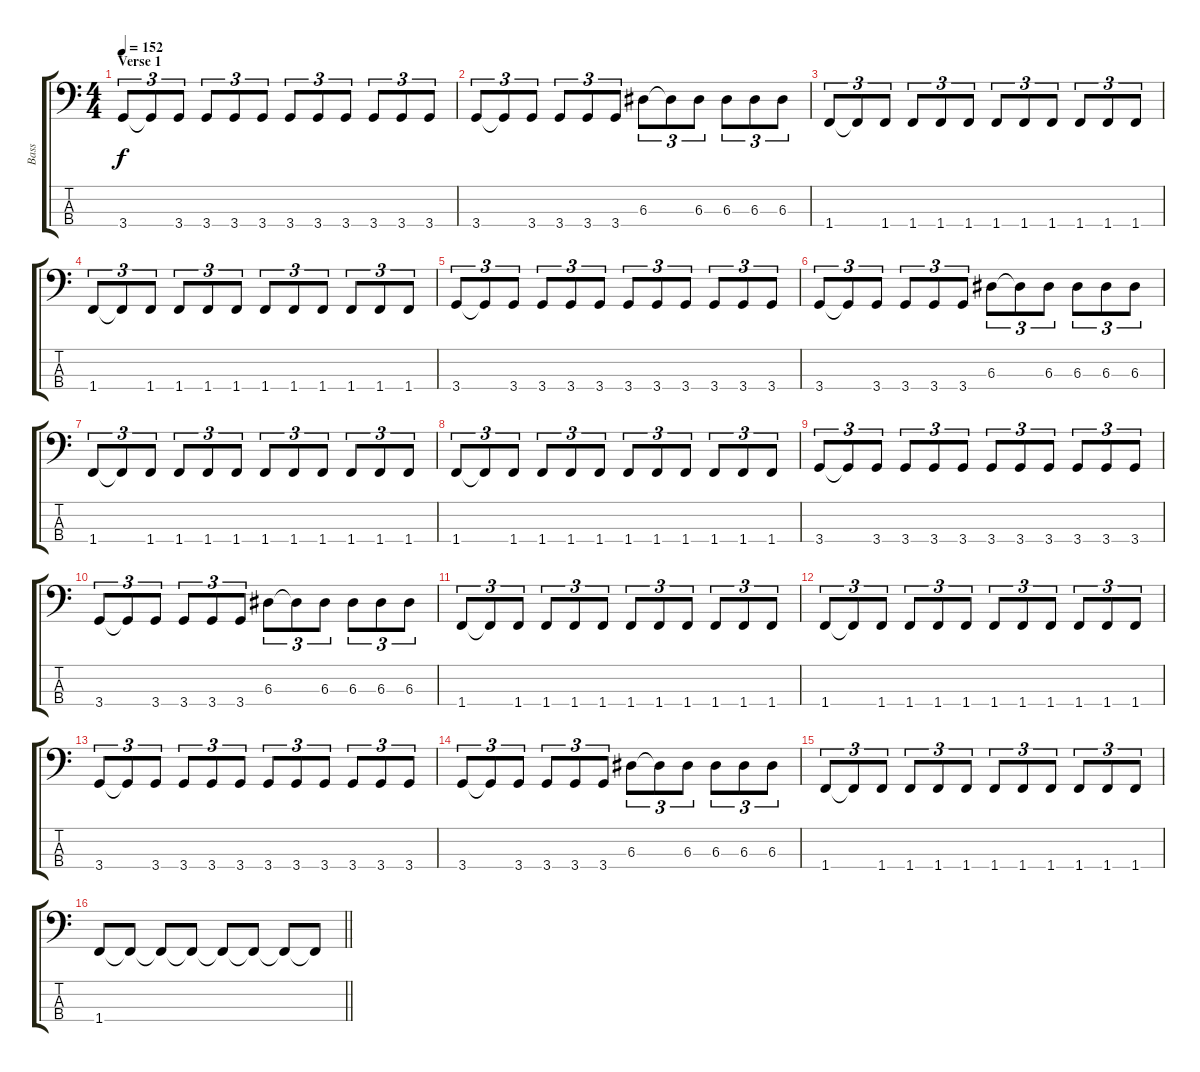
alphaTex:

\track ("Bass" "Bass") {instrument electricbassfinger}
\staff {score tabs}
\tuning (G2 D2 A1 E1) {hide}
\ts (4 4)
\section ("" "Verse 1")
\tempo 152
\clef f4
\ks c
3.4.8{tu (3 2) dy f} 3.4{t}.8{tu (3 2)} 3.4.8{tu (3 2)} 3.4.8{tu (3 2)} 3.4.8{tu (3 2)} 3.4.8{tu (3 2)} 3.4.8{tu (3 2)} 3.4.8{tu (3 2)} 3.4.8{tu (3 2)} 3.4.8{tu (3 2)} 3.4.8{tu (3 2)} 3.4.8{tu (3 2)} |
3.4.8{tu (3 2)} 3.4{t}.8{tu (3 2)} 3.4.8{tu (3 2)} 3.4.8{tu (3 2)} 3.4.8{tu (3 2)} 3.4.8{tu (3 2)} 6.3.8{tu (3 2)} 6.3{t}.8{tu (3 2)} 6.3.8{tu (3 2)} 6.3.8{tu (3 2)} 6.3.8{tu (3 2)} 6.3.8{tu (3 2)} |
1.4.8{tu (3 2)} 1.4{t}.8{tu (3 2)} 1.4.8{tu (3 2)} 1.4.8{tu (3 2)} 1.4.8{tu (3 2)} 1.4.8{tu (3 2)} 1.4.8{tu (3 2)} 1.4.8{tu (3 2)} 1.4.8{tu (3 2)} 1.4.8{tu (3 2)} 1.4.8{tu (3 2)} 1.4.8{tu (3 2)} |
1.4.8{tu (3 2)} 1.4{t}.8{tu (3 2)} 1.4.8{tu (3 2)} 1.4.8{tu (3 2)} 1.4.8{tu (3 2)} 1.4.8{tu (3 2)} 1.4.8{tu (3 2)} 1.4.8{tu (3 2)} 1.4.8{tu (3 2)} 1.4.8{tu (3 2)} 1.4.8{tu (3 2)} 1.4.8{tu (3 2)} |
3.4.8{tu (3 2)} 3.4{t}.8{tu (3 2)} 3.4.8{tu (3 2)} 3.4.8{tu (3 2)} 3.4.8{tu (3 2)} 3.4.8{tu (3 2)} 3.4.8{tu (3 2)} 3.4.8{tu (3 2)} 3.4.8{tu (3 2)} 3.4.8{tu (3 2)} 3.4.8{tu (3 2)} 3.4.8{tu (3 2)} |
3.4.8{tu (3 2)} 3.4{t}.8{tu (3 2)} 3.4.8{tu (3 2)} 3.4.8{tu (3 2)} 3.4.8{tu (3 2)} 3.4.8{tu (3 2)} 6.3.8{tu (3 2)} 6.3{t}.8{tu (3 2)} 6.3.8{tu (3 2)} 6.3.8{tu (3 2)} 6.3.8{tu (3 2)} 6.3.8{tu (3 2)} |
1.4.8{tu (3 2)} 1.4{t}.8{tu (3 2)} 1.4.8{tu (3 2)} 1.4.8{tu (3 2)} 1.4.8{tu (3 2)} 1.4.8{tu (3 2)} 1.4.8{tu (3 2)} 1.4.8{tu (3 2)} 1.4.8{tu (3 2)} 1.4.8{tu (3 2)} 1.4.8{tu (3 2)} 1.4.8{tu (3 2)} |
1.4.8{tu (3 2)} 1.4{t}.8{tu (3 2)} 1.4.8{tu (3 2)} 1.4.8{tu (3 2)} 1.4.8{tu (3 2)} 1.4.8{tu (3 2)} 1.4.8{tu (3 2)} 1.4.8{tu (3 2)} 1.4.8{tu (3 2)} 1.4.8{tu (3 2)} 1.4.8{tu (3 2)} 1.4.8{tu (3 2)} |
3.4.8{tu (3 2)} 3.4{t}.8{tu (3 2)} 3.4.8{tu (3 2)} 3.4.8{tu (3 2)} 3.4.8{tu (3 2)} 3.4.8{tu (3 2)} 3.4.8{tu (3 2)} 3.4.8{tu (3 2)} 3.4.8{tu (3 2)} 3.4.8{tu (3 2)} 3.4.8{tu (3 2)} 3.4.8{tu (3 2)} |
3.4.8{tu (3 2)} 3.4{t}.8{tu (3 2)} 3.4.8{tu (3 2)} 3.4.8{tu (3 2)} 3.4.8{tu (3 2)} 3.4.8{tu (3 2)} 6.3.8{tu (3 2)} 6.3{t}.8{tu (3 2)} 6.3.8{tu (3 2)} 6.3.8{tu (3 2)} 6.3.8{tu (3 2)} 6.3.8{tu (3 2)} |
1.4.8{tu (3 2)} 1.4{t}.8{tu (3 2)} 1.4.8{tu (3 2)} 1.4.8{tu (3 2)} 1.4.8{tu (3 2)} 1.4.8{tu (3 2)} 1.4.8{tu (3 2)} 1.4.8{tu (3 2)} 1.4.8{tu (3 2)} 1.4.8{tu (3 2)} 1.4.8{tu (3 2)} 1.4.8{tu (3 2)} |
1.4.8{tu (3 2)} 1.4{t}.8{tu (3 2)} 1.4.8{tu (3 2)} 1.4.8{tu (3 2)} 1.4.8{tu (3 2)} 1.4.8{tu (3 2)} 1.4.8{tu (3 2)} 1.4.8{tu (3 2)} 1.4.8{tu (3 2)} 1.4.8{tu (3 2)} 1.4.8{tu (3 2)} 1.4.8{tu (3 2)} |
3.4.8{tu (3 2)} 3.4{t}.8{tu (3 2)} 3.4.8{tu (3 2)} 3.4.8{tu (3 2)} 3.4.8{tu (3 2)} 3.4.8{tu (3 2)} 3.4.8{tu (3 2)} 3.4.8{tu (3 2)} 3.4.8{tu (3 2)} 3.4.8{tu (3 2)} 3.4.8{tu (3 2)} 3.4.8{tu (3 2)} |
3.4.8{tu (3 2)} 3.4{t}.8{tu (3 2)} 3.4.8{tu (3 2)} 3.4.8{tu (3 2)} 3.4.8{tu (3 2)} 3.4.8{tu (3 2)} 6.3.8{tu (3 2)} 6.3{t}.8{tu (3 2)} 6.3.8{tu (3 2)} 6.3.8{tu (3 2)} 6.3.8{tu (3 2)} 6.3.8{tu (3 2)} |
1.4.8{tu (3 2)} 1.4{t}.8{tu (3 2)} 1.4.8{tu (3 2)} 1.4.8{tu (3 2)} 1.4.8{tu (3 2)} 1.4.8{tu (3 2)} 1.4.8{tu (3 2)} 1.4.8{tu (3 2)} 1.4.8{tu (3 2)} 1.4.8{tu (3 2)} 1.4.8{tu (3 2)} 1.4.8{tu (3 2)} |
\barLineRight lightlight
1.4.8 1.4{t}.8 1.4{t}.8 1.4{t}.8 1.4{t}.8 1.4{t}.8 1.4{t}.8 1.4{t}.8
